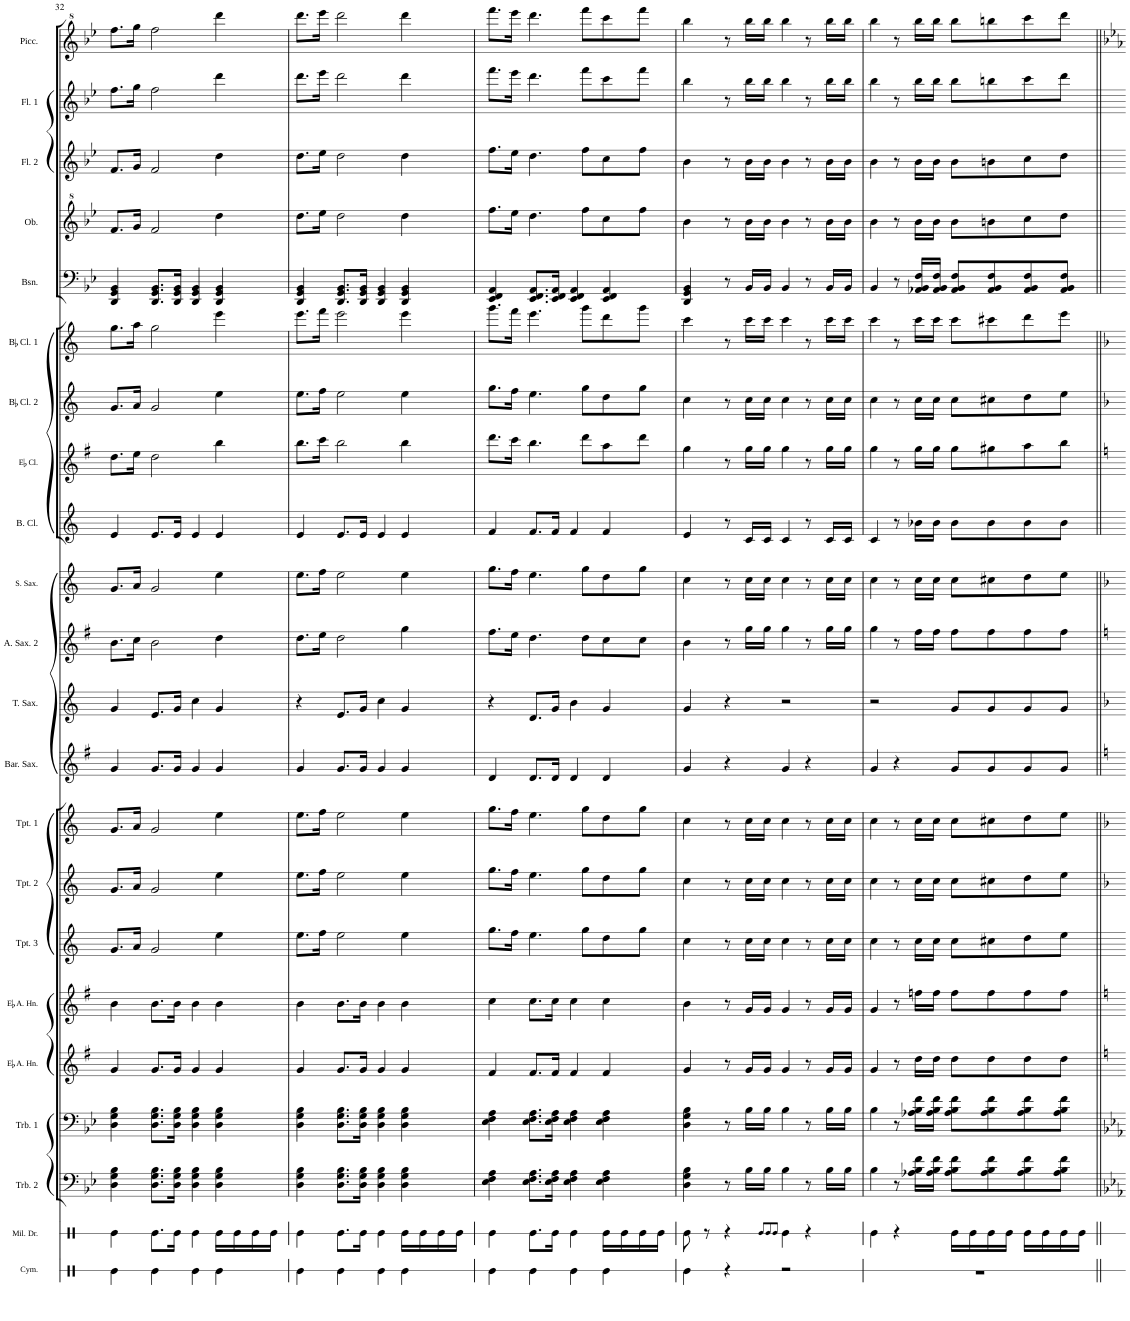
**kern	**kern	**kern	**kern	**kern	**kern	**kern	**kern	**kern	**kern	**kern	**kern	**kern	**kern	**kern	**kern	**kern	**kern	**kern	**kern	**kern	**kern
*part22	*part21	*part20	*part19	*part18	*part17	*part16	*part15	*part14	*part13	*part12	*part11	*part10	*part9	*part8	*part7	*part6	*part5	*part4	*part3	*part2	*part1
*staff22	*staff21	*staff20	*staff19	*staff18	*staff17	*staff16	*staff15	*staff14	*staff13	*staff12	*staff11	*staff10	*staff9	*staff8	*staff7	*staff6	*staff5	*staff4	*staff3	*staff2	*staff1
*I"Cymbal	*I"Military Drum	*I"Trombone 2	*I"Trombone 1	*I"EaccidentalFlat Alto Horn	*I"EaccidentalFlat Alto Horn	*I"BaccidentalFlat Trumpet 3	*I"BaccidentalFlat Trumpet 2	*I"BaccidentalFlat Trumpet 1	*I"Baritone Saxophone	*I"Tenor Saxophone	*I"Alto Saxophone 2	*I"Soprano Saxophone	*I"Bass Clarinet	*I"EaccidentalFlat Clarinet	*I"BaccidentalFlat Clarinet 2	*I"BaccidentalFlat Clarinet 1	*I"Bassoon	*I"Oboe	*I"Flute 2	*I"Flute 1	*I"Piccolo
*I'Cym.	*I'Mil. Dr.	*I'Trb. 2	*I'Trb. 1	*I'EaccidentalFlat A. Hn.	*I'EaccidentalFlat A. Hn.	*I'Tpt. 3	*I'Tpt. 2	*I'Tpt. 1	*I'Bar. Sax.	*I'T. Sax.	*I'A. Sax. 2	*I'S. Sax.	*I'B. Cl.	*I'EaccidentalFlat Cl.	*I'BaccidentalFlat Cl. 2	*I'BaccidentalFlat Cl. 1	*I'Bsn.	*I'Ob.	*I'Fl. 2	*I'Fl. 1	*I'Picc.
!!LO:PB:g=z
*clefX	*clefX	*clefF4	*clefF4	*clefG2	*clefG2	*clefG2	*clefG2	*clefG2	*clefG2	*clefG2	*clefG2	*clefG2	*clefG2	*clefG2	*clefG2	*clefG2	*clefF4	*clefG^2	*clefG2	*clefG2	*clefG^2
*	*	*	*	*Trd5c9	*Trd5c9	*Trd1c2	*Trd1c2	*Trd1c2	*Trd12c21	*Trd8c14	*Trd5c9	*Trd1c2	*Trd8c14	*Trd-2c-3	*Trd1c2	*Trd1c2	*	*	*	*	*Trd-7c-12
*k[]	*k[]	*k[b-e-]	*k[b-e-]	*k[f#]	*k[f#]	*k[]	*k[]	*k[]	*k[f#]	*k[]	*k[f#]	*k[]	*k[]	*k[f#]	*k[]	*k[]	*k[b-e-]	*k[b-e-]	*k[b-e-]	*k[b-e-]	*k[b-e-]
*M4/4	*M4/4	*M4/4	*M4/4	*M4/4	*M4/4	*M4/4	*M4/4	*M4/4	*M4/4	*M4/4	*M4/4	*M4/4	*M4/4	*M4/4	*M4/4	*M4/4	*M4/4	*M4/4	*M4/4	*M4/4	*M4/4
=32	=32	=32	=32	=32	=32	=32	=32	=32	=32	=32	=32	=32	=32	=32	=32	=32	=32	=32	=32	=32	=32
4Re\	4Re\	4D\ 4G\ 4B-\	4D\ 4G\ 4B-\	4g/	4b\	8.g/L	8.g/L	8.g/L	4g/	4g/	8.b\L	8.g/L	4e/	8.dd\L	8.g/L	8.gg\L	4DD/ 4GG/ 4BB-/	8.ff/L	8.f/L	8.ff\L	8.fff\L
.	.	.	.	.	.	16a/Jk	16a/Jk	16a/Jk	.	.	16cc\Jk	16a/Jk	.	16ee\Jk	16a/Jk	16aa\Jk	.	16gg/Jk	16g/Jk	16gg\Jk	16ggg\Jk
4Re\	8.Re\L	8.D\ 8.G\ 8.B-\L	8.D\ 8.G\ 8.B-\L	8.g/L	8.b\L	2g/	2g/	2g/	8.g/L	8.e/L	2b\	2g/	8.e/L	2dd\	2g/	2gg\	8.DD/ 8.GG/ 8.BB-/L	2ff/	2f/	2ff\	2fff\
.	16Re\Jk	16D\ 16G\ 16B-\Jk	16D\ 16G\ 16B-\Jk	16g/Jk	16b\Jk	.	.	.	16g/Jk	16g/Jk	.	.	16e/Jk	.	.	.	16DD/ 16GG/ 16BB-/Jk	.	.	.	.
4Re\	4Re\	4D\ 4G\ 4B-\	4D\ 4G\ 4B-\	4g/	4b\	.	.	.	4g/	4cc\	.	.	4e/	.	.	.	4DD/ 4GG/ 4BB-/	.	.	.	.
4Re\	16Re\LL	4D\ 4G\ 4B-\	4D\ 4G\ 4B-\	4g/	4b\	4ee\	4ee\	4ee\	4g/	4g/	4dd\	4ee\	4e/	4bb\	4ee\	4eee\	4DD/ 4GG/ 4BB-/	4ddd\	4dd\	4ddd\	4dddd\
.	16Re\	.	.	.	.	.	.	.	.	.	.	.	.	.	.	.	.	.	.	.	.
.	16Re\	.	.	.	.	.	.	.	.	.	.	.	.	.	.	.	.	.	.	.	.
.	16Re\JJ	.	.	.	.	.	.	.	.	.	.	.	.	.	.	.	.	.	.	.	.
=33	=33	=33	=33	=33	=33	=33	=33	=33	=33	=33	=33	=33	=33	=33	=33	=33	=33	=33	=33	=33	=33
4Re\	4Re\	4D\ 4G\ 4B-\	4D\ 4G\ 4B-\	4g/	4b\	8.ee\L	8.ee\L	8.ee\L	4g/	4r	8.dd\L	8.ee\L	4e/	8.bb\L	8.ee\L	8.eee\L	4DD/ 4GG/ 4BB-/	8.ddd\L	8.dd\L	8.ddd\L	8.dddd\L
.	.	.	.	.	.	16ff\Jk	16ff\Jk	16ff\Jk	.	.	16ee\Jk	16ff\Jk	.	16ccc\Jk	16ff\Jk	16fff\Jk	.	16eee-\Jk	16ee-\Jk	16eee-\Jk	16eeee-\Jk
4Re\	8.Re\L	8.D\ 8.G\ 8.B-\L	8.D\ 8.G\ 8.B-\L	8.g/L	8.b\L	2ee\	2ee\	2ee\	8.g/L	8.e/L	2dd\	2ee\	8.e/L	2bb\	2ee\	2eee\	8.DD/ 8.GG/ 8.BB-/L	2ddd\	2dd\	2ddd\	2dddd\
.	16Re\Jk	16D\ 16G\ 16B-\Jk	16D\ 16G\ 16B-\Jk	16g/Jk	16b\Jk	.	.	.	16g/Jk	16g/Jk	.	.	16e/Jk	.	.	.	16DD/ 16GG/ 16BB-/Jk	.	.	.	.
4Re\	4Re\	4D\ 4G\ 4B-\	4D\ 4G\ 4B-\	4g/	4b\	.	.	.	4g/	4cc\	.	.	4e/	.	.	.	4DD/ 4GG/ 4BB-/	.	.	.	.
4Re\	16Re\LL	4D\ 4G\ 4B-\	4D\ 4G\ 4B-\	4g/	4b\	4ee\	4ee\	4ee\	4g/	4g/	4gg\	4ee\	4e/	4bb\	4ee\	4eee\	4DD/ 4GG/ 4BB-/	4ddd\	4dd\	4ddd\	4dddd\
.	16Re\	.	.	.	.	.	.	.	.	.	.	.	.	.	.	.	.	.	.	.	.
.	16Re\	.	.	.	.	.	.	.	.	.	.	.	.	.	.	.	.	.	.	.	.
.	16Re\JJ	.	.	.	.	.	.	.	.	.	.	.	.	.	.	.	.	.	.	.	.
=34	=34	=34	=34	=34	=34	=34	=34	=34	=34	=34	=34	=34	=34	=34	=34	=34	=34	=34	=34	=34	=34
4Re\	4Re\	4E-\ 4F\ 4A\	4E-\ 4F\ 4A\	4f#/	4cc\	8.gg\L	8.gg\L	8.gg\L	4d/	4r	8.ff#\L	8.gg\L	4f/	8.ddd\L	8.gg\L	8.ggg\L	4EE-/ 4FF/ 4AA/	8.fff\L	8.ff\L	8.fff\L	8.ffff\L
.	.	.	.	.	.	16ff\Jk	16ff\Jk	16ff\Jk	.	.	16ee\Jk	16ff\Jk	.	16ccc\Jk	16ff\Jk	16fff\Jk	.	16eee-\Jk	16ee-\Jk	16eee-\Jk	16eeee-\Jk
4Re\	8.Re\L	8.E-\ 8.F\ 8.A\L	8.E-\ 8.F\ 8.A\L	8.f#/L	8.cc\L	4.ee\	4.ee\	4.ee\	8.d/L	8.d/L	4.dd\	4.ee\	8.f/L	4.bb\	4.ee\	4.eee\	8.EE-/ 8.FF/ 8.AA/L	4.ddd\	4.dd\	4.ddd\	4.dddd\
.	16Re\Jk	16E-\ 16F\ 16A\Jk	16E-\ 16F\ 16A\Jk	16f#/Jk	16cc\Jk	.	.	.	16d/Jk	16g/Jk	.	.	16f/Jk	.	.	.	16EE-/ 16FF/ 16AA/Jk	.	.	.	.
4Re\	4Re\	4E-\ 4F\ 4A\	4E-\ 4F\ 4A\	4f#/	4cc\	.	.	.	4d/	4b\	.	.	4f/	.	.	.	4EE-/ 4FF/ 4AA/	.	.	.	.
.	.	.	.	.	.	8gg\L	8gg\L	8gg\L	.	.	8dd\L	8gg\L	.	8ddd\L	8gg\L	8ggg\L	.	8fff\L	8ff\L	8fff\L	8ffff\L
4Re\	16Re\LL	4E-\ 4F\ 4A\	4E-\ 4F\ 4A\	4f#/	4cc\	8dd\	8dd\	8dd\	4d/	4g/	8cc\	8dd\	4f/	8aa\	8dd\	8ddd\	4EE-/ 4FF/ 4AA/	8ccc\	8cc\	8ccc\	8cccc\
.	16Re\	.	.	.	.	.	.	.	.	.	.	.	.	.	.	.	.	.	.	.	.
.	16Re\	.	.	.	.	8gg\J	8gg\J	8gg\J	.	.	8cc\J	8gg\J	.	8ddd\J	8gg\J	8ggg\J	.	8fff\J	8ff\J	8fff\J	8ffff\J
.	16Re\JJ	.	.	.	.	.	.	.	.	.	.	.	.	.	.	.	.	.	.	.	.
=35	=35	=35	=35	=35	=35	=35	=35	=35	=35	=35	=35	=35	=35	=35	=35	=35	=35	=35	=35	=35	=35
4Re\	8Re\	4D\ 4G\ 4B-\	4D\ 4G\ 4B-\	4g/	4b\	4cc\	4cc\	4cc\	4g/	4g/	4b\	4cc\	4e/	4gg\	4cc\	4ccc\	4DD/ 4GG/ 4BB-/	4bb-\	4b-\	4bb-\	4bbb-\
.	8r	.	.	.	.	.	.	.	.	.	.	.	.	.	.	.	.	.	.	.	.
4r	4r	8r	8r	8r	8r	8r	8r	8r	4r	4r	8r	8r	8r	8r	8r	8r	8r	8r	8r	8r	8r
.	.	16B-\LL	16B-\LL	16g/LL	16g/LL	16cc\LL	16cc\LL	16cc\LL	.	.	16gg\LL	16cc\LL	16c/LL	16gg\LL	16cc\LL	16ccc\LL	16BB-/LL	16bb-\LL	16b-\LL	16bb-\LL	16bbb-\LL
.	.	16B-\JJ	16B-\JJ	16g/JJ	16g/JJ	16cc\JJ	16cc\JJ	16cc\JJ	.	.	16gg\JJ	16cc\JJ	16c/JJ	16gg\JJ	16cc\JJ	16ccc\JJ	16BB-/JJ	16bb-\JJ	16b-\JJ	16bb-\JJ	16bbb-\JJ
.	8qRe/L	.	.	.	.	.	.	.	.	.	.	.	.	.	.	.	.	.	.	.	.
.	8qRe/	.	.	.	.	.	.	.	.	.	.	.	.	.	.	.	.	.	.	.	.
.	8qRe/J	.	.	.	.	.	.	.	.	.	.	.	.	.	.	.	.	.	.	.	.
2r	4Re\	4B-\	4B-\	4g/	4g/	4cc\	4cc\	4cc\	4g/	2r	4gg\	4cc\	4c/	4gg\	4cc\	4ccc\	4BB-/	4bb-\	4b-\	4bb-\	4bbb-\
.	4r	8r	8r	8r	8r	8r	8r	8r	4r	.	8r	8r	8r	8r	8r	8r	8r	8r	8r	8r	8r
.	.	16B-\LL	16B-\LL	16g/LL	16g/LL	16cc\LL	16cc\LL	16cc\LL	.	.	16gg\LL	16cc\LL	16c/LL	16gg\LL	16cc\LL	16ccc\LL	16BB-/LL	16bb-\LL	16b-\LL	16bb-\LL	16bbb-\LL
.	.	16B-\JJ	16B-\JJ	16g/JJ	16g/JJ	16cc\JJ	16cc\JJ	16cc\JJ	.	.	16gg\JJ	16cc\JJ	16c/JJ	16gg\JJ	16cc\JJ	16ccc\JJ	16BB-/JJ	16bb-\JJ	16b-\JJ	16bb-\JJ	16bbb-\JJ
=36	=36	=36	=36	=36	=36	=36	=36	=36	=36	=36	=36	=36	=36	=36	=36	=36	=36	=36	=36	=36	=36
1r	4Re\	4B-\	4B-\	4g/	4g/	4cc\	4cc\	4cc\	4g/	2r	4gg\	4cc\	4c/	4gg\	4cc\	4ccc\	4BB-/	4bb-\	4b-\	4bb-\	4bbb-\
.	4r	8r	8r	8r	8r	8r	8r	8r	4r	.	8r	8r	8r	8r	8r	8r	8r	8r	8r	8r	8r
.	.	16A-X\ 16B-\ 16f\LL	16A-X\ 16B-\ 16f\LL	16dd\LL	16ffn\LL	16cc\LL	16cc\LL	16cc\LL	.	.	16ff#\LL	16cc\LL	16b-X\LL	16gg\LL	16cc\LL	16ccc\LL	16AA-X/ 16BB-/ 16F/LL	16bb-\LL	16b-\LL	16bb-\LL	16bbb-\LL
.	.	16A-\ 16B-\ 16f\JJ	16A-\ 16B-\ 16f\JJ	16dd\JJ	16ff\JJ	16cc\JJ	16cc\JJ	16cc\JJ	.	.	16ff#\JJ	16cc\JJ	16b-\JJ	16gg\JJ	16cc\JJ	16ccc\JJ	16AA-/ 16BB-/ 16F/JJ	16bb-\JJ	16b-\JJ	16bb-\JJ	16bbb-\JJ
.	16Re\LL	8A-\ 8B-\ 8f\L	8A-\ 8B-\ 8f\L	8dd\L	8ff\L	8cc\L	8cc\L	8cc\L	8g/L	8g/L	8ff#\L	8cc\L	8b-\L	8gg\L	8cc\L	8ccc\L	8AA-/ 8BB-/ 8F/L	8bb-\L	8b-\L	8bb-\L	8bbb-\L
.	16Re\	.	.	.	.	.	.	.	.	.	.	.	.	.	.	.	.	.	.	.	.
.	16Re\	8A-\ 8B-\ 8f\	8A-\ 8B-\ 8f\	8dd\	8ff\	8cc#X\	8cc#X\	8cc#X\	8g/	8g/	8ff#\	8cc#X\	8b-\	8gg#X\	8cc#X\	8ccc#X\	8AA-/ 8BB-/ 8F/	8bbn\	8bn\	8bbn\	8bbbn\
.	16Re\JJ	.	.	.	.	.	.	.	.	.	.	.	.	.	.	.	.	.	.	.	.
.	16Re\LL	8A-\ 8B-\ 8f\	8A-\ 8B-\ 8f\	8dd\	8ff\	8dd\	8dd\	8dd\	8g/	8g/	8ff#\	8dd\	8b-\	8aa\	8dd\	8ddd\	8AA-/ 8BB-/ 8F/	8ccc\	8cc\	8ccc\	8cccc\
.	16Re\	.	.	.	.	.	.	.	.	.	.	.	.	.	.	.	.	.	.	.	.
.	16Re\	8A-\ 8B-\ 8f\J	8A-\ 8B-\ 8f\J	8dd\J	8ff\J	8ee\J	8ee\J	8ee\J	8g/J	8g/J	8ff#\J	8ee\J	8b-\J	8bb\J	8ee\J	8eee\J	8AA-/ 8BB-/ 8F/J	8ddd\J	8dd\J	8ddd\J	8dddd\J
.	16Re\JJ	.	.	.	.	.	.	.	.	.	.	.	.	.	.	.	.	.	.	.	.
=||	=||	=||	=||	=||	=||	=||	=||	=||	=||	=||	=||	=||	=||	=||	=||	=||	=||	=||	=||	=||	=||
*-	*-	*-	*-	*-	*-	*-	*-	*-	*-	*-	*-	*-	*-	*-	*-	*-	*-	*-	*-	*-	*-
